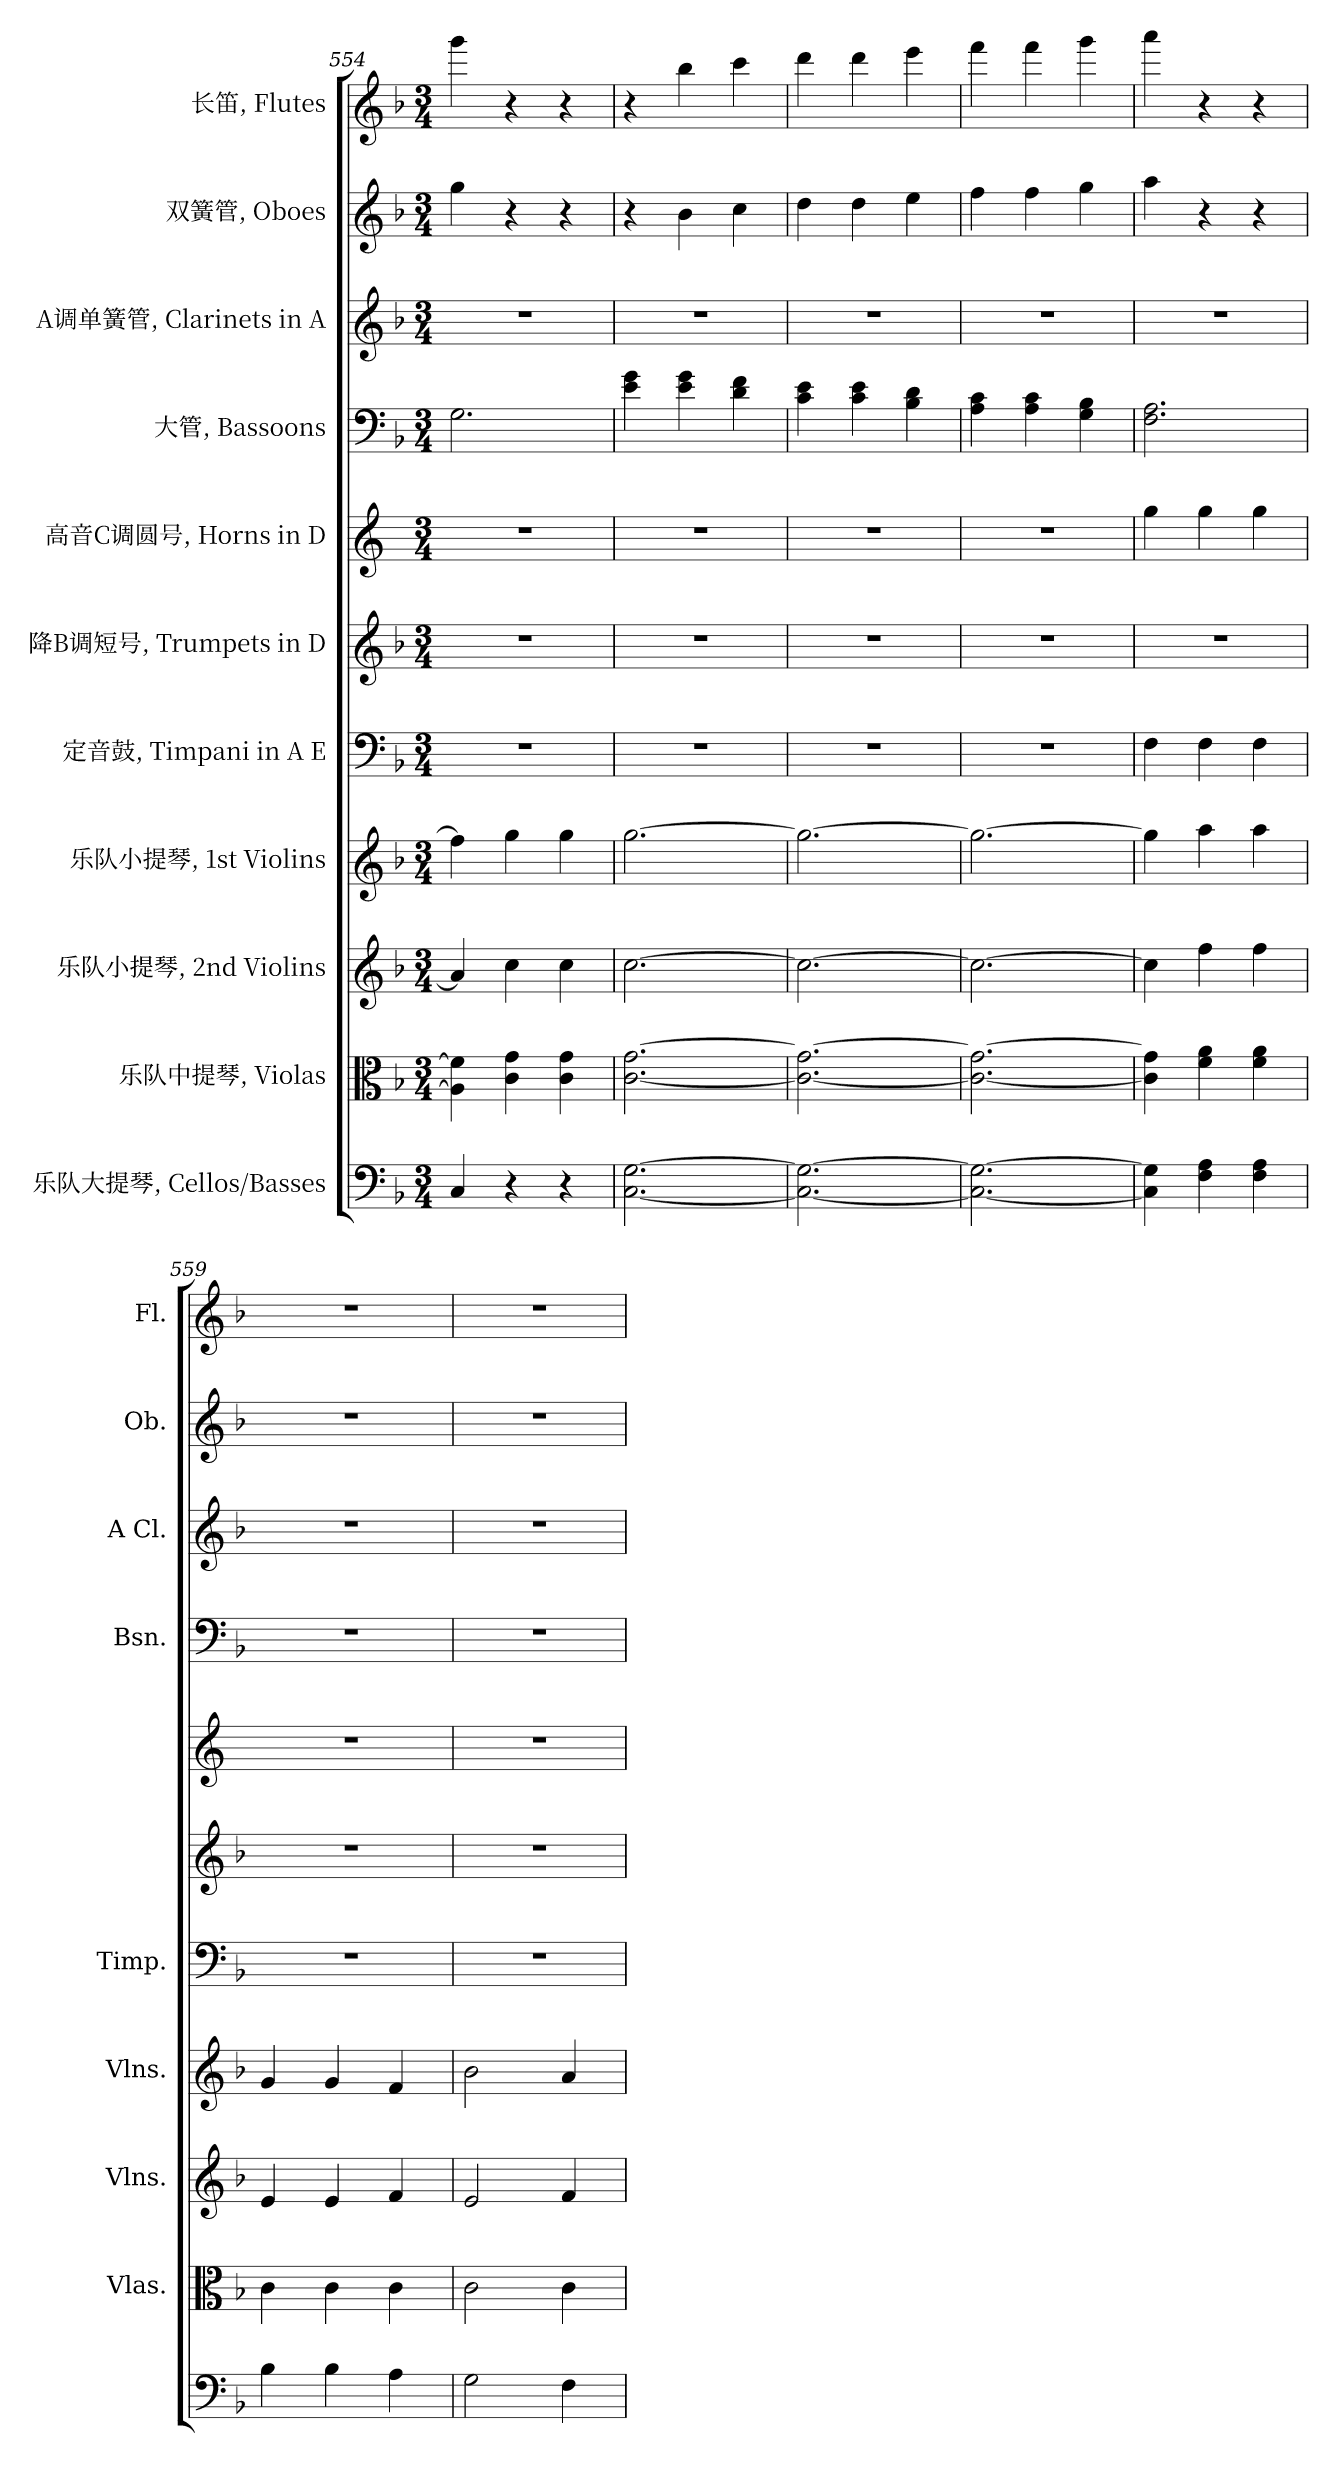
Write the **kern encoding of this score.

**kern	**kern	**kern	**kern	**kern	**kern	**kern	**kern	**kern	**kern	**kern
*part11	*part10	*part9	*part8	*part7	*part6	*part5	*part4	*part3	*part2	*part1
*staff11	*staff10	*staff9	*staff8	*staff7	*staff6	*staff5	*staff4	*staff3	*staff2	*staff1
*I"乐队大提琴, Cellos/Basses	*I"乐队中提琴, Violas	*I"乐队小提琴, 2nd Violins	*I"乐队小提琴, 1st Violins	*I"定音鼓, Timpani in A E	*I"降B调短号, Trumpets in D	*I"高音C调圆号, Horns in D	*I"大管, Bassoons	*I"A调单簧管, Clarinets in A	*I"双簧管, Oboes	*I"长笛, Flutes
*	*I'Vlas.	*I'Vlns.	*I'Vlns.	*I'Timp.	*	*	*I'Bsn.	*I'A Cl.	*I'Ob.	*I'Fl.
*clefF4	*clefC3	*clefG2	*clefG2	*clefF4	*clefG2	*clefG2	*clefF4	*clefG2	*clefG2	*clefG2
*	*	*	*	*	*ITrd1c2	*ITrd4c7	*	*ITrd2c3	*	*
*k[b-]	*k[b-]	*k[b-]	*k[b-]	*k[b-]	*k[b-e-a-]	*k[b-]	*k[b-]	*k[f#c#]	*k[b-]	*k[b-]
*M3/4	*M3/4	*M3/4	*M3/4	*M3/4	*M3/4	*M3/4	*M3/4	*M3/4	*M3/4	*M3/4
=554	=554	=554	=554	=554	=554	=554	=554	=554	=554	=554
4C/	4A\] 4f\]	4a/]	4ff\]	2.r	2.r	2.r	2.G\	2.r	4gg\	4ggg\
4r	4c\ 4g\	4cc\	4gg\	.	.	.	.	.	4r	4r
4r	4c\ 4g\	4cc\	4gg\	.	.	.	.	.	4r	4r
=555	=555	=555	=555	=555	=555	=555	=555	=555	=555	=555
[2.C\ [2.G\	[2.c\ [2.g\	[2.cc\	[2.gg\	2.r	2.r	2.r	4e\ 4g\	2.r	4r	4r
.	.	.	.	.	.	.	4e\ 4g\	.	4b-\	4bb-\
.	.	.	.	.	.	.	4d\ 4f\	.	4cc\	4ccc\
=556	=556	=556	=556	=556	=556	=556	=556	=556	=556	=556
2.C\_ 2.G\_	2.c\_ 2.g\_	2.cc\_	2.gg\_	2.r	2.r	2.r	4c\ 4e\	2.r	4dd\	4ddd\
.	.	.	.	.	.	.	4c\ 4e\	.	4dd\	4ddd\
.	.	.	.	.	.	.	4B-\ 4d\	.	4ee\	4eee\
=557	=557	=557	=557	=557	=557	=557	=557	=557	=557	=557
2.C\_ 2.G\_	2.c\_ 2.g\_	2.cc\_	2.gg\_	2.r	2.r	2.r	4A\ 4c\	2.r	4ff\	4fff\
.	.	.	.	.	.	.	4A\ 4c\	.	4ff\	4fff\
.	.	.	.	.	.	.	4G\ 4B-\	.	4gg\	4ggg\
=558	=558	=558	=558	=558	=558	=558	=558	=558	=558	=558
4C\] 4G\]	4c\] 4g\]	4cc\]	4gg\]	4F\	2.r	4cc\	2.F\ 2.A\	2.r	4aa\	4aaa\
4F\ 4A\	4f\ 4a\	4ff\	4aa\	4F\	.	4cc\	.	.	4r	4r
4F\ 4A\	4f\ 4a\	4ff\	4aa\	4F\	.	4cc\	.	.	4r	4r
=559	=559	=559	=559	=559	=559	=559	=559	=559	=559	=559
4B-\	4c\	4e/	4g/	2.r	2.r	2.r	2.r	2.r	2.r	2.r
4B-\	4c\	4e/	4g/	.	.	.	.	.	.	.
4A\	4c\	4f/	4f/	.	.	.	.	.	.	.
=560	=560	=560	=560	=560	=560	=560	=560	=560	=560	=560
2G\	2c\	2e/	2b-\	2.r	2.r	2.r	2.r	2.r	2.r	2.r
4F\	4c\	4f/	4a/	.	.	.	.	.	.	.
=	=	=	=	=	=	=	=	=	=	=
*-	*-	*-	*-	*-	*-	*-	*-	*-	*-	*-
